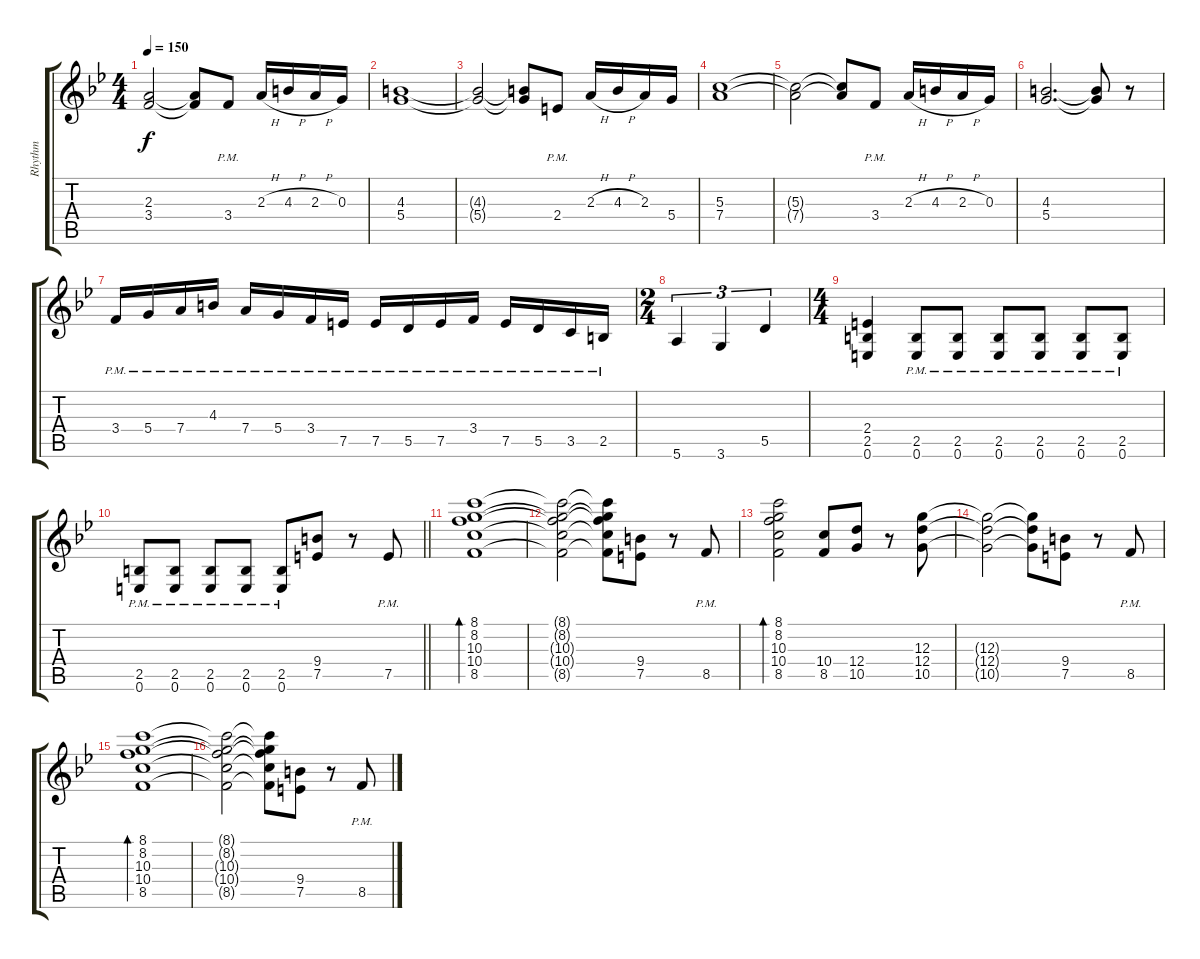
\track ("Rhythm" "Rhythm") {instrument overdrivenguitar}
\staff {score tabs}
\tuning (E4 B3 G3 D3 A2 E2) {hide}
\ts (4 4)
\tempo 150
\clef g2
\ks bb
(2.3{t} 3.4{t}).2{dy f} (2.3{t} 3.4{t}).8 3.4{pm}.8 2.3{h}.16 4.3{h}.16 2.3{h}.16 0.3.16 |
(4.3 5.4).1 |
(4.3{t} 5.4{t}).2 (4.3{t} 5.4{t}).8 2.4{pm}.8 2.3{h}.16 4.3{h}.16 2.3.16 5.4.16 |
(5.3 7.4).1 |
(5.3{t} 7.4{t}).2 (5.3{t} 7.4{t}).8 3.4{pm}.8 2.3{h}.16 4.3{h}.16 2.3{h}.16 0.3.16 |
(4.3 5.4).2{d} (4.3{t} 5.4{t}).8 r.8 |
3.4{pm}.16 5.4{pm}.16 7.4{pm}.16 4.3{pm}.16 7.4{pm}.16 5.4{pm}.16 3.4{pm}.16 7.5{pm}.16 7.5{pm}.16 5.5{pm}.16 7.5{pm}.16 3.4{pm}.16 7.5{pm}.16 5.5{pm}.16 3.5{pm}.16 2.5{pm}.16 |
\ts (2 4)
5.6.4{tu (3 2)} 3.6.4{tu (3 2)} 5.5.4{tu (3 2)} |
\ts (4 4)
(2.4 2.5 0.6).4 (2.5{pm} 0.6{pm}).8 (2.5{pm} 0.6{pm}).8 (2.5{pm} 0.6{pm}).8 (2.5{pm} 0.6{pm}).8 (2.5{pm} 0.6{pm}).8 (2.5{pm} 0.6{pm}).8 |
\barLineRight lightlight
(2.5{pm} 0.6{pm}).8 (2.5{pm} 0.6{pm}).8 (2.5{pm} 0.6{pm}).8 (2.5{pm} 0.6{pm}).8 (2.5{pm} 0.6{pm}).8 (9.4 7.5).8 r.8 7.5{pm}.8 |
(8.1 8.2 10.3 10.4 8.5).1{bd 120} |
(8.1{t} 8.2{t} 10.3{t} 10.4{t} 8.5{t}).2 (8.1{t} 8.2{t} 10.3{t} 10.4{t} 8.5{t}).8 (9.4 7.5).8 r.8 8.5{pm}.8 |
(8.1 8.2 10.3 10.4 8.5).2{bd 120} (10.4 8.5).8 (12.4 10.5).8 r.8 (12.3 12.4 10.5).8 |
(12.3{t} 12.4{t} 10.5{t}).2 (12.3{t} 12.4{t} 10.5{t}).8 (9.4 7.5).8 r.8 8.5{pm}.8 |
(8.1 8.2 10.3 10.4 8.5).1{bd 120} |
(8.1{t} 8.2{t} 10.3{t} 10.4{t} 8.5{t}).2 (8.1{t} 8.2{t} 10.3{t} 10.4{t} 8.5{t}).8 (9.4 7.5).8 r.8 8.5{pm}.8
